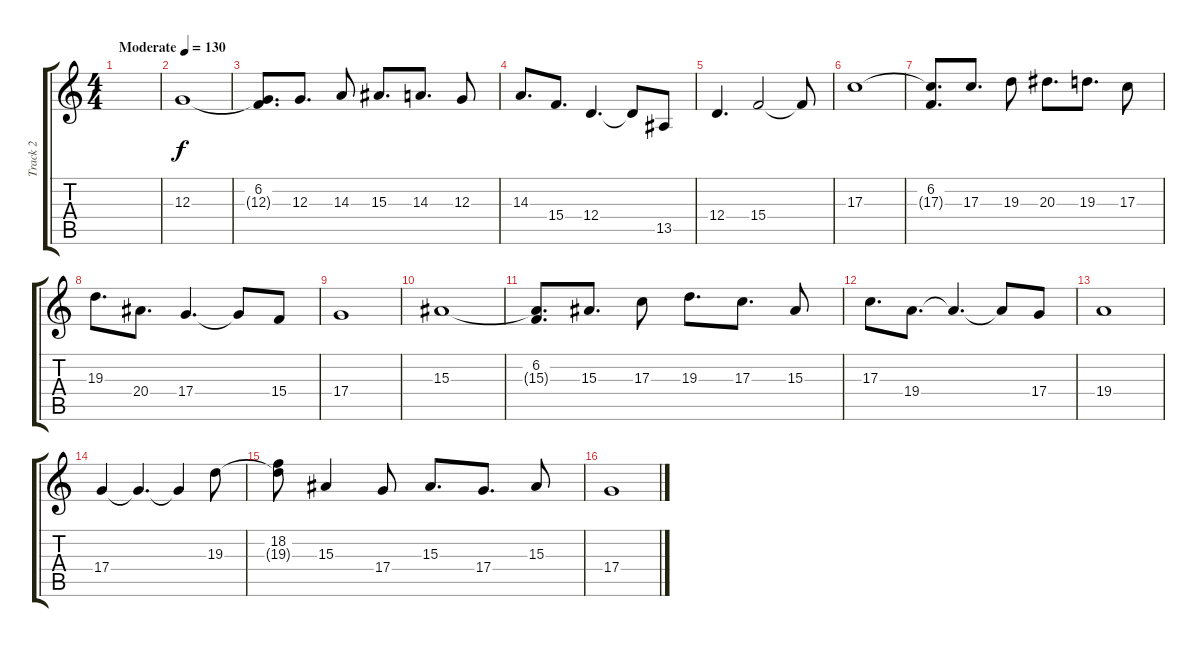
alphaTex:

\track ("Track 2" "Track 2") {instrument vibraphone}
\staff {score tabs}
\tuning (E4 B3 G3 D3 A2 D2) {hide}
\ts (4 4)
\tempo (130 "Moderate")
\clef g2
\ks c
|
12.3.1 |
(6.2 12.3{t}).8{d} 12.3.8{d} 14.3.8 15.3.8{d} 14.3.8{d} 12.3.8 |
14.3.8{d} 15.4.8{d} 12.4.4{d} 12.4{t}.8 13.5.8 |
12.4.4{d} 15.4.2 15.4{t}.8 |
17.3.1 |
(6.2 17.3{t}).8{d} 17.3.8{d} 19.3.8 20.3.8{d} 19.3.8{d} 17.3.8 |
19.3.8{d} 20.4.8{d} 17.4.4{d} 17.4{t}.8 15.4.8 |
17.4.1 |
15.3.1 |
(6.2 15.3{t}).8{d} 15.3.8{d} 17.3.8 19.3.8{d} 17.3.8{d} 15.3.8 |
17.3.8{d} 19.4.8{d} 19.4{t}.4{d} 19.4{t}.8 17.4.8 |
19.4.1 |
17.4.4 17.4{t}.4{d} 17.4{t}.4 19.3.8 |
(18.2 19.3{t}).8 15.3.4 17.4.8 15.3.8{d} 17.4.8{d} 15.3.8 |
17.4.1
